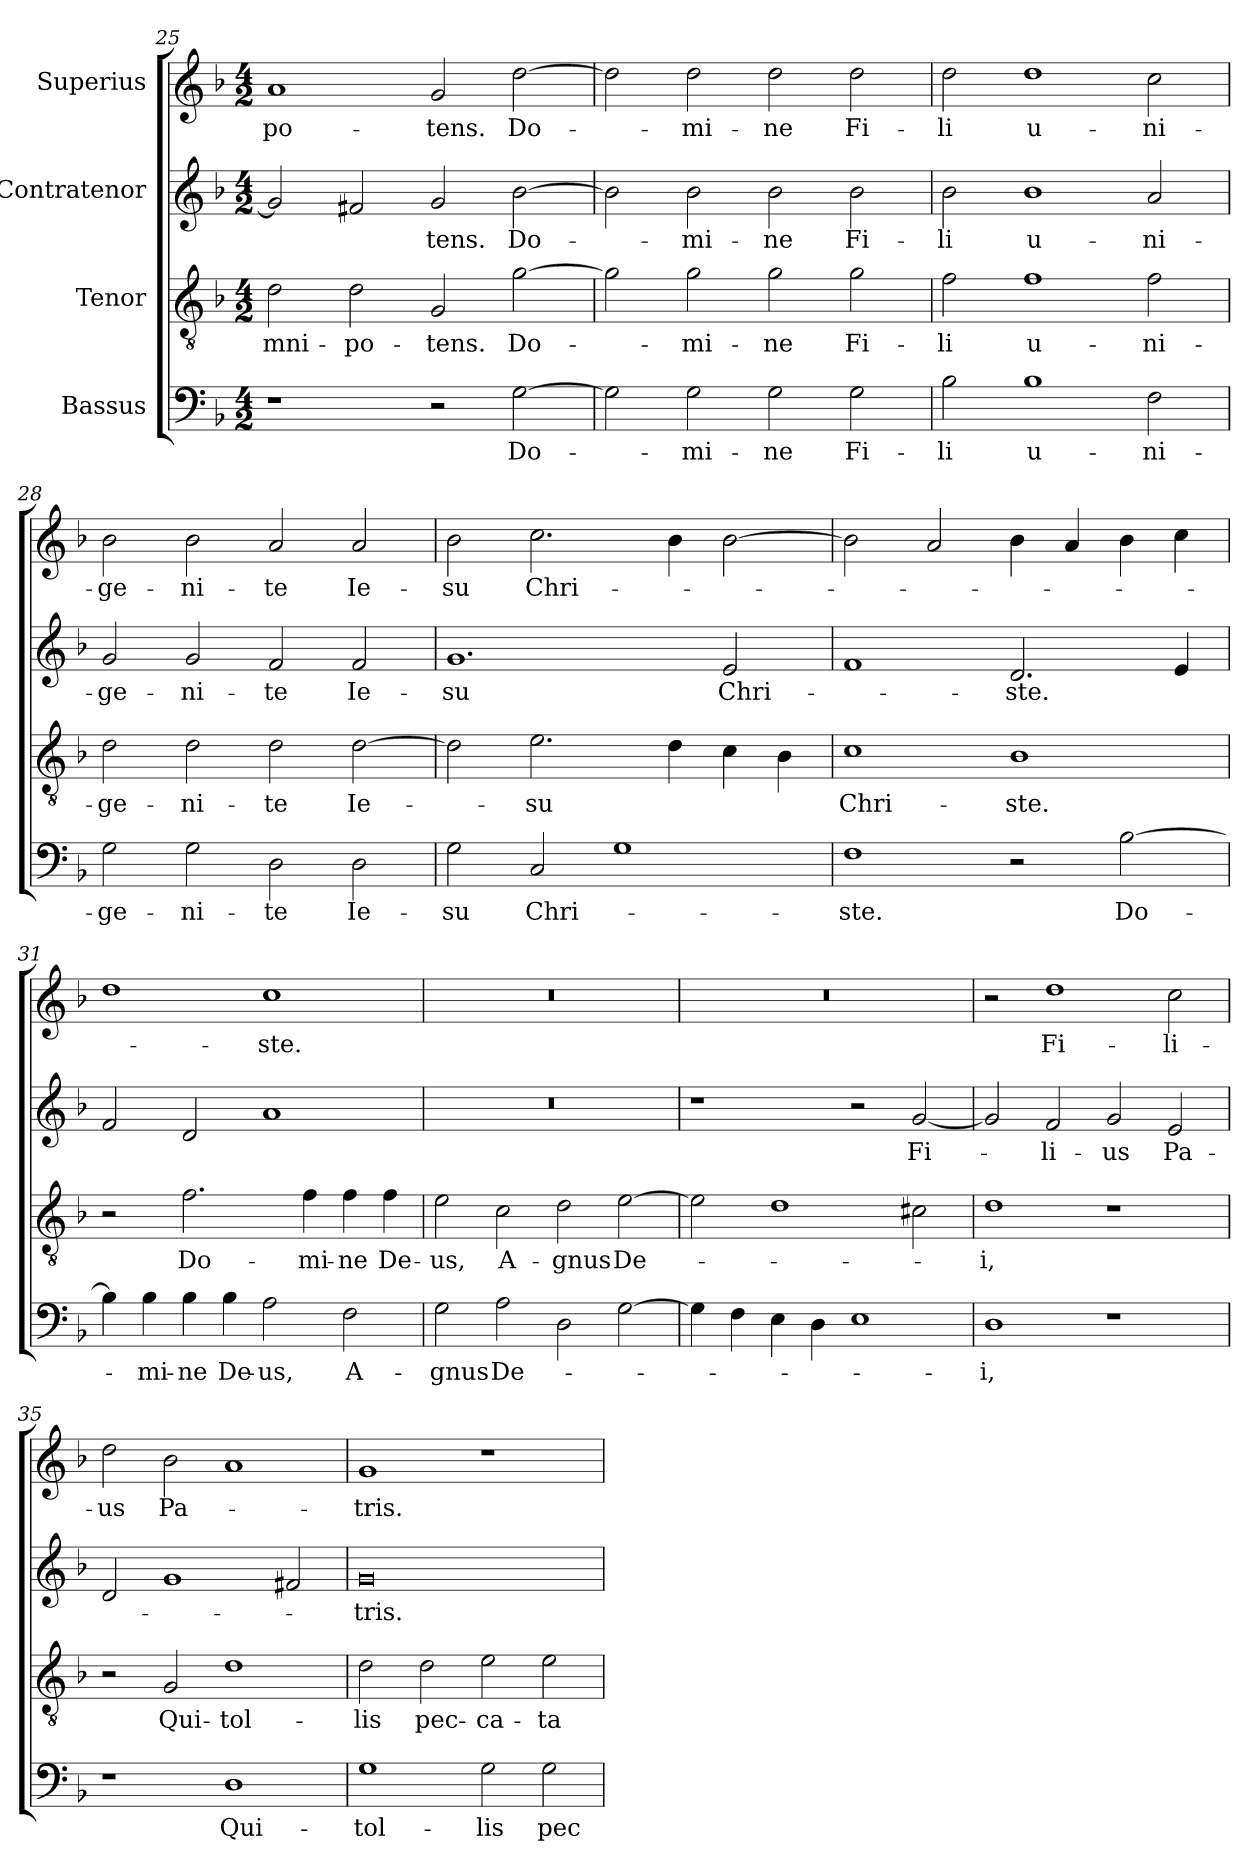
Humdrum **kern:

**kern	**text	**kern	**text	**kern	**text	**kern	**text
*part4	*part4	*part3	*part3	*part2	*part2	*part1	*part1
*staff4	*staff4	*staff3	*staff3	*staff2	*staff2	*staff1	*staff1
*I"Bassus	*	*I"Tenor	*	*I"Contratenor	*	*I"Superius	*
*clefF4	*	*clefGv2	*	*clefG2	*	*clefG2	*
*k[b-]	*	*k[b-]	*	*k[b-]	*	*k[b-]	*
*M4/2	*	*M4/2	*	*M4/2	*	*M4/2	*
=25	=25	=25	=25	=25	=25	=25	=25
1r	.	2d\	-mni-	2g/]	.	1a/	-po-
.	.	2d\	-po-	2f#X/	.	.	.
2r	.	2G/	-tens.	2g/	-tens.	2g/	-tens.
[2G\	Do-	[2g\	Do-	[2b-\	Do-	[2dd\	Do-
=26	=26	=26	=26	=26	=26	=26	=26
2G\]	.	2g\]	.	2b-\]	.	2dd\]	.
2G\	-mi-	2g\	-mi-	2b-\	-mi-	2dd\	-mi-
2G\	-ne	2g\	-ne	2b-\	-ne	2dd\	-ne
2G\	Fi-	2g\	Fi-	2b-\	Fi-	2dd\	Fi-
=27	=27	=27	=27	=27	=27	=27	=27
2B-\	-li	2f\	-li	2b-\	-li	2dd\	-li
1B-\	u-	1f\	u-	1b-\	u-	1dd\	u-
2F\	-ni-	2f\	-ni-	2a/	-ni-	2cc\	-ni-
=28	=28	=28	=28	=28	=28	=28	=28
2G\	-ge-	2d\	-ge-	2g/	-ge-	2b-\	-ge-
2G\	-ni-	2d\	-ni-	2g/	-ni-	2b-\	-ni-
2D\	-te	2d\	-te	2f/	-te	2a/	-te
2D\	Ie-	[2d\	Ie-	2f/	Ie-	2a/	Ie-
=29	=29	=29	=29	=29	=29	=29	=29
2G\	-su	2d\]	.	1.g/	-su	2b-\	-su
2C/	Chri-	2.e\	-su	.	.	2.cc\	Chri-
1G\	.	.	.	.	.	.	.
.	.	4d\	.	.	.	4b-\	.
.	.	4c\	.	2e/	Chri-	[2b-\	.
.	.	4B-\	.	.	.	.	.
=30	=30	=30	=30	=30	=30	=30	=30
1F\	-ste.	1c\	Chri-	1f/	.	2b-\]	.
.	.	.	.	.	.	2a/	.
2r	.	1B-\	-ste.	2.d/	-ste.	4b-\	.
.	.	.	.	.	.	4a/	.
[2B-\	Do-	.	.	.	.	4b-\	.
.	.	.	.	4e/	.	4cc\	.
=31	=31	=31	=31	=31	=31	=31	=31
4B-\]	.	2r	.	2f/	.	1dd\	.
4B-\	-mi-	.	.	.	.	.	.
4B-\	-ne	2.f\	Do-	2d/	.	.	.
4B-\	De-	.	.	.	.	.	.
2A\	-us,	.	.	1a/	.	1cc\	-ste.
.	.	4f\	-mi-	.	.	.	.
2F\	A-	4f\	-ne	.	.	.	.
.	.	4f\	De-	.	.	.	.
=32	=32	=32	=32	=32	=32	=32	=32
2G\	-gnus	2e\	-us,	0r	.	0r	.
2A\	De-	2c\	A-	.	.	.	.
2D\	.	2d\	-gnus	.	.	.	.
[2G\	.	[2e\	De-	.	.	.	.
=33	=33	=33	=33	=33	=33	=33	=33
4G\]	.	2e\]	.	1r	.	0r	.
4F\	.	.	.	.	.	.	.
4E\	.	1d\	.	.	.	.	.
4D\	.	.	.	.	.	.	.
1E\	.	.	.	2r	.	.	.
.	.	2c#X\	.	[2g/	Fi-	.	.
=34	=34	=34	=34	=34	=34	=34	=34
1D\	-i,	1d\	-i,	2g/]	.	2r	.
.	.	.	.	2f/	-li-	1dd\	Fi-
1r	.	1r	.	2g/	-us	.	.
.	.	.	.	2e/	Pa-	2cc\	-li-
=35	=35	=35	=35	=35	=35	=35	=35
1r	.	2r	.	2d/	.	2dd\	-us
.	.	2G/	Qui-	1g/	.	2b-\	Pa-
1D\	Qui-	1d\	tol-	.	.	1a/	.
.	.	.	.	2f#X/	.	.	.
=36	=36	=36	=36	=36	=36	=36	=36
1G\	tol-	2d\	-lis	0g/	-tris.	1g/	-tris.
.	.	2d\	pec-	.	.	.	.
2G\	-lis	2e\	-ca-	.	.	1r	.
2G\	pec-	2e\	-ta	.	.	.	.
=	=	=	=	=	=	=	=
*-	*-	*-	*-	*-	*-	*-	*-
